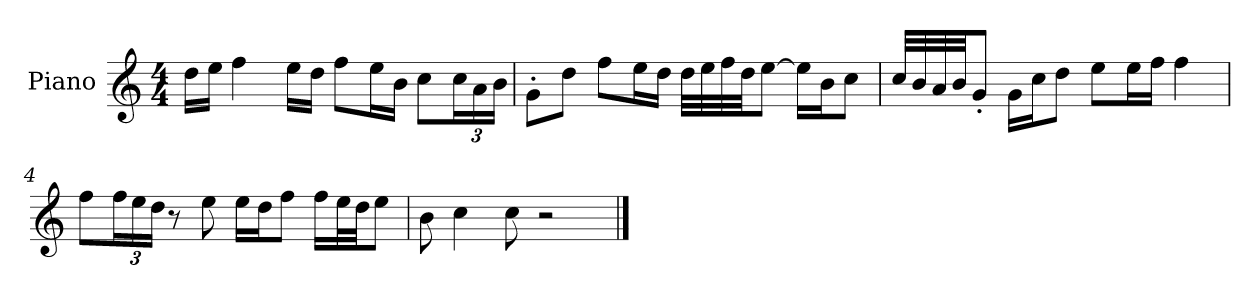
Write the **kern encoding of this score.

**kern
*part1
*staff1
*I"Piano
*I'P-no
*clefG2
*k[]
*M4/4
*MM90
=1
16dd\LL
16ee\JJ
4ff\
16ee\LL
16dd\JJ
8ff\L
16ee\L
16b\JJ
8cc\L
*Xbrackettup
24cc\L
24a\
24b\JJ
=2
8g'\L
8dd\J
8ff\L
16ee\L
16dd\JJ
32dd\LLL
32ee\
32ff\
32dd\JJ
[8ee\J
16ee\LL]
16b\J
8cc\J
=3
32cc/LLL
32b/
32a/
32b/JJ
8g'/J
16g\LL
16cc\J
8dd\J
8ee\L
16ee\L
16ff\JJ
4ff\
!!LO:LB:g=z
=4
8ff\L
24ff\L
24ee\
24dd\JJ
8r
8ee\
16ee\LL
16dd\J
8ff\J
16ff\LL
32ee\L
32dd\JJ
8ee\J
=5
8b\
4cc\
8cc\
2r
==
*-
